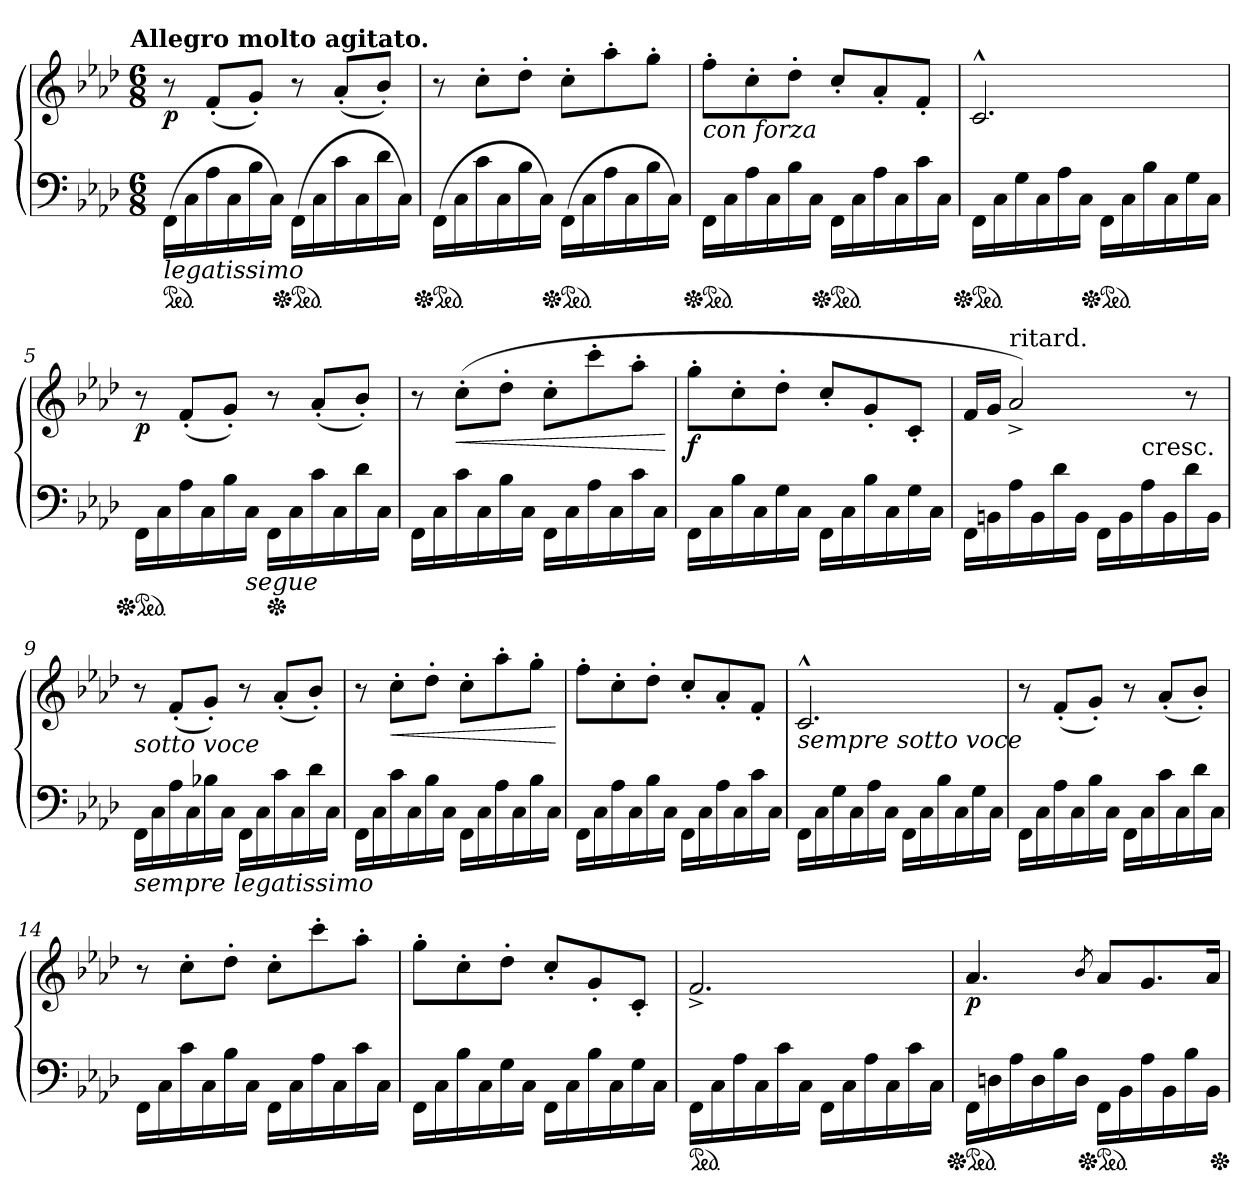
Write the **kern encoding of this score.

**kern	**kern	**dynam
*part1	*part1	*part1
*staff2	*staff1	*staff1/2
*clefF4	*clefG2	*
*k[b-e-a-d-]	*k[b-e-a-d-]	*
*f:	*f:	*
!!LO:TX:omd:t=Allegro molto agitato.
*M6/8	*M6/8	*
*MM144	*MM144	*
*ped	*	*
=1	=1	=1
!LO:TX:b:i:t=legatissimo	!	!
!	!	!LO:DY:b
(>16FF\LL	8r	p
16C\	.	.
16A-\	(<8f'</L	.
16C\	.	.
16B-\	8g'</J)	.
16C\JJ)	.	.
*Xped	*	*
*ped	*	*
(>16FF\LL	8r	.
16C\	.	.
16c\	(<8a-'</L	.
16C\	.	.
16d-\	8b-'</J)	.
16C\JJ)	.	.
=2	=2	=2
*Xped	*	*
*ped	*	*
!	!	!LO:DY:b
(16FF\LL	8r	cresc.
16C\	.	.
16c\	8cc'>\L	.
16C\	.	.
16B-\	8dd-'>\J	.
16C\JJ)	.	.
*Xped	*	*
*ped	*	*
(16FF\LL	8cc'>\L	.
16C\	.	.
16A-\	8aa-'>\	.
16C\	.	.
16B-\	8gg'>\J	.
16C\JJ)	.	.
=3	=3	=3
*Xped	*	*
*ped	*	*
!	!LO:TX:b:i:t=con forza	!
16FF\LL	8ff'>\L	.
16C\	.	.
16A-\	8cc'>\	.
16C\	.	.
16B-\	8dd-'>\J	.
16C\JJ	.	.
*Xped	*	*
*ped	*	*
16FF\LL	8cc'>/L	.
16C\	.	.
16A-\	8a-'>/	.
16C\	.	.
16c\	8f'>/J	.
16C\JJ	.	.
=4	=4	=4
*Xped	*	*
*ped	*	*
16FF\LL	2.c^^>/	.
16C\	.	.
16G\	.	.
16C\	.	.
16A-\	.	.
16C\JJ	.	.
*Xped	*	*
*ped	*	*
16FF\LL	.	.
16C\	.	.
16B-\	.	.
16C\	.	.
16G\	.	.
16C\JJ	.	.
=5	=5	=5
*Xped	*	*
*ped	*	*
!	!	!LO:DY:b
16FF\LL	8r	p
16C\	.	.
16A-\	(8f'</L	.
16C\	.	.
16B-\	8g'</J)	.
!LO:TX:b:i:t=segue	!	!
16C\JJ	.	.
*Xped	*	*
16FF\LL	8r	.
16C\	.	.
16c\	(8a-'</L	.
16C\	.	.
16d-\	8b-'</J)	.
16C\JJ	.	.
=6	=6	=6
16FF\LL	8r	.
16C\	.	.
!	!	!LO:HP:b
16c\	(>8cc'>\L	<
16C\	.	.
16B-\	8dd-'>\J	.
16C\JJ	.	.
16FF\LL	8cc'>\L	.
16C\	.	.
16A-\	8ccc'>\	.
16C\	.	.
16c\	8aa-'>\J	.
16C\JJ	.	.
.	.	[
=7	=7	=7
!	!	!LO:DY:b
16FF\LL	8gg'>\L	f
16C\	.	.
16B-\	8cc'>\	.
16C\	.	.
16G\	8dd-'>\J	.
16C\JJ	.	.
16FF\LL	8cc'</L	.
16C\	.	.
16B-\	8g'</	.
16C\	.	.
16G\	8c'</J	.
16C\JJ	.	.
=8	=8	=8
16FF\LL	16f/LL	.
16BBn\	16g/JJ	.
!	!LO:TX:a:t=ritard.	!
16A-\	2a-^>/)	.
16BB\	.	.
16d-\	.	.
16BB\JJ	.	.
16FF\LL	.	.
16BB\	.	.
!LO:TX:a:t=cresc.	!	!
16A-\	.	.
16BB\	.	.
16d-\	8r	.
16BB\JJ	.	.
=9	=9	=9
!	!LO:TX:b:i:t=sotto voce	!
!LO:TX:b:i:t=sempre legatissimo	!	!
16FF\LL	8r	.
16C\	.	.
16A-\	(8f'</L	.
16C\	.	.
16B-X\	8g'</J)	.
16C\JJ	.	.
16FF\LL	8r	.
16C\	.	.
16c\	(8a-'</L	.
16C\	.	.
16d-\	8b-'</J)	.
16C\JJ	.	.
=10	=10	=10
16FF\LL	8r	.
16C\	.	.
!	!	!LO:HP:b
16c\	8cc'>\L	<
16C\	.	.
16B-\	8dd-'>\J	.
16C\JJ	.	.
16FF\LL	8cc'>\L	.
16C\	.	.
16A-\	8aa-'>\	.
16C\	.	.
16B-\	8gg'>\J	.
16C\JJ	.	.
.	.	[
=11	=11	=11
16FF\LL	8ff'>\L	.
16C\	.	.
16A-\	8cc'>\	.
16C\	.	.
16B-\	8dd-'>\J	.
16C\JJ	.	.
16FF\LL	8cc'</L	.
16C\	.	.
16A-\	8a-'</	.
16C\	.	.
16c\	8f'</J	.
16C\JJ	.	.
=12	=12	=12
!	!LO:TX:b:i:t=sempre sotto voce	!
16FF\LL	2.c^^>/	.
16C\	.	.
16G\	.	.
16C\	.	.
16A-\	.	.
16C\JJ	.	.
16FF\LL	.	.
16C\	.	.
16B-\	.	.
16C\	.	.
16G\	.	.
16C\JJ	.	.
=13	=13	=13
16FF\LL	8r	.
16C\	.	.
16A-\	(8f'</L	.
16C\	.	.
16B-\	8g'</J)	.
16C\JJ	.	.
16FF\LL	8r	.
16C\	.	.
16c\	(8a-'</L	.
16C\	.	.
16d-\	8b-'</J)	.
16C\JJ	.	.
=14	=14	=14
16FF\LL	8r	.
16C\	.	.
16c\	8cc'>\L	.
16C\	.	.
16B-\	8dd-'>\J	.
16C\JJ	.	.
16FF\LL	8cc'>\L	.
16C\	.	.
16A-\	8ccc'>\	.
16C\	.	.
16c\	8aa-'>\J	.
16C\JJ	.	.
=15	=15	=15
16FF\LL	8gg'>\L	.
16C\	.	.
16B-\	8cc'>\	.
16C\	.	.
16G\	8dd-'>\J	.
16C\JJ	.	.
16FF\LL	8cc'>/L	.
16C\	.	.
16B-\	8g'>/	.
16C\	.	.
16G\	8c'>/J	.
16C\JJ	.	.
=16	=16	=16
*ped	*	*
16FF\LL	2.f^>/	.
16C\	.	.
16A-\	.	.
16C\	.	.
16c\	.	.
16C\JJ	.	.
16FF\LL	.	.
16C\	.	.
16A-\	.	.
16C\	.	.
16c\	.	.
16C\JJ	.	.
=17	=17	=17
*Xped	*	*
*ped	*	*
!	!	!LO:DY:b
16FF\LL	4.a-/	p
16Dn\	.	.
16A-\	.	.
16D\	.	.
16B-\	.	.
16D\JJ	.	.
.	8qb-/	.
*Xped	*	*
*ped	*	*
16FF\LL	8a-/L	.
16BB-\	.	.
16A-\	8.g/	.
16BB-\	.	.
16B-\	.	.
16BB-\JJ	16a-/Jk	.
*Xped	*	*
=	=	=
*-	*-	*-
